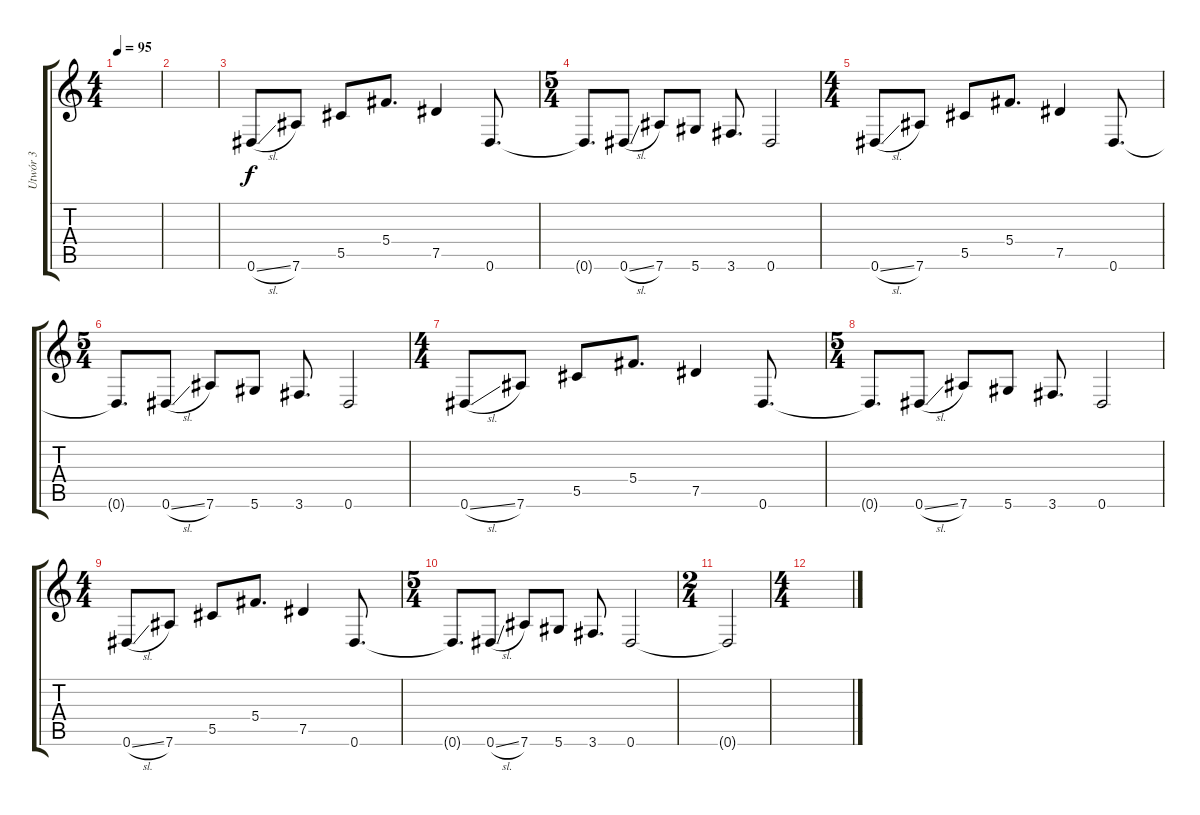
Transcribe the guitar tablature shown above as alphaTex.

\track ("Utwór 3" "Utwór 3") {instrument acousticguitarsteel}
\staff {score tabs}
\tuning (Eb4 Bb3 Gb3 Db3 Ab2 Eb2) {hide}
\ts (4 4)
\tempo 95
\clef g2
\ks c
|
|
0.6{sl}.8 7.6.8 5.5.8 5.4.8{d} 7.5.4 0.6.8{d} |
\ts (5 4)
0.6{t}.8{d} 0.6{sl}.8 7.6.8 5.6.8 3.6.8{d} 0.6.2 |
\ts (4 4)
0.6{sl}.8 7.6.8 5.5.8 5.4.8{d} 7.5.4 0.6.8{d} |
\ts (5 4)
0.6{t}.8{d} 0.6{sl}.8 7.6.8 5.6.8 3.6.8{d} 0.6.2 |
\ts (4 4)
0.6{sl}.8 7.6.8 5.5.8 5.4.8{d} 7.5.4 0.6.8{d} |
\ts (5 4)
0.6{t}.8{d} 0.6{sl}.8 7.6.8 5.6.8 3.6.8{d} 0.6.2 |
\ts (4 4)
0.6{sl}.8 7.6.8 5.5.8 5.4.8{d} 7.5.4 0.6.8{d} |
\ts (5 4)
0.6{t}.8{d} 0.6{sl}.8 7.6.8 5.6.8 3.6.8{d} 0.6.2 |
\ts (2 4)
0.6{t}.2 |
\ts (4 4)
